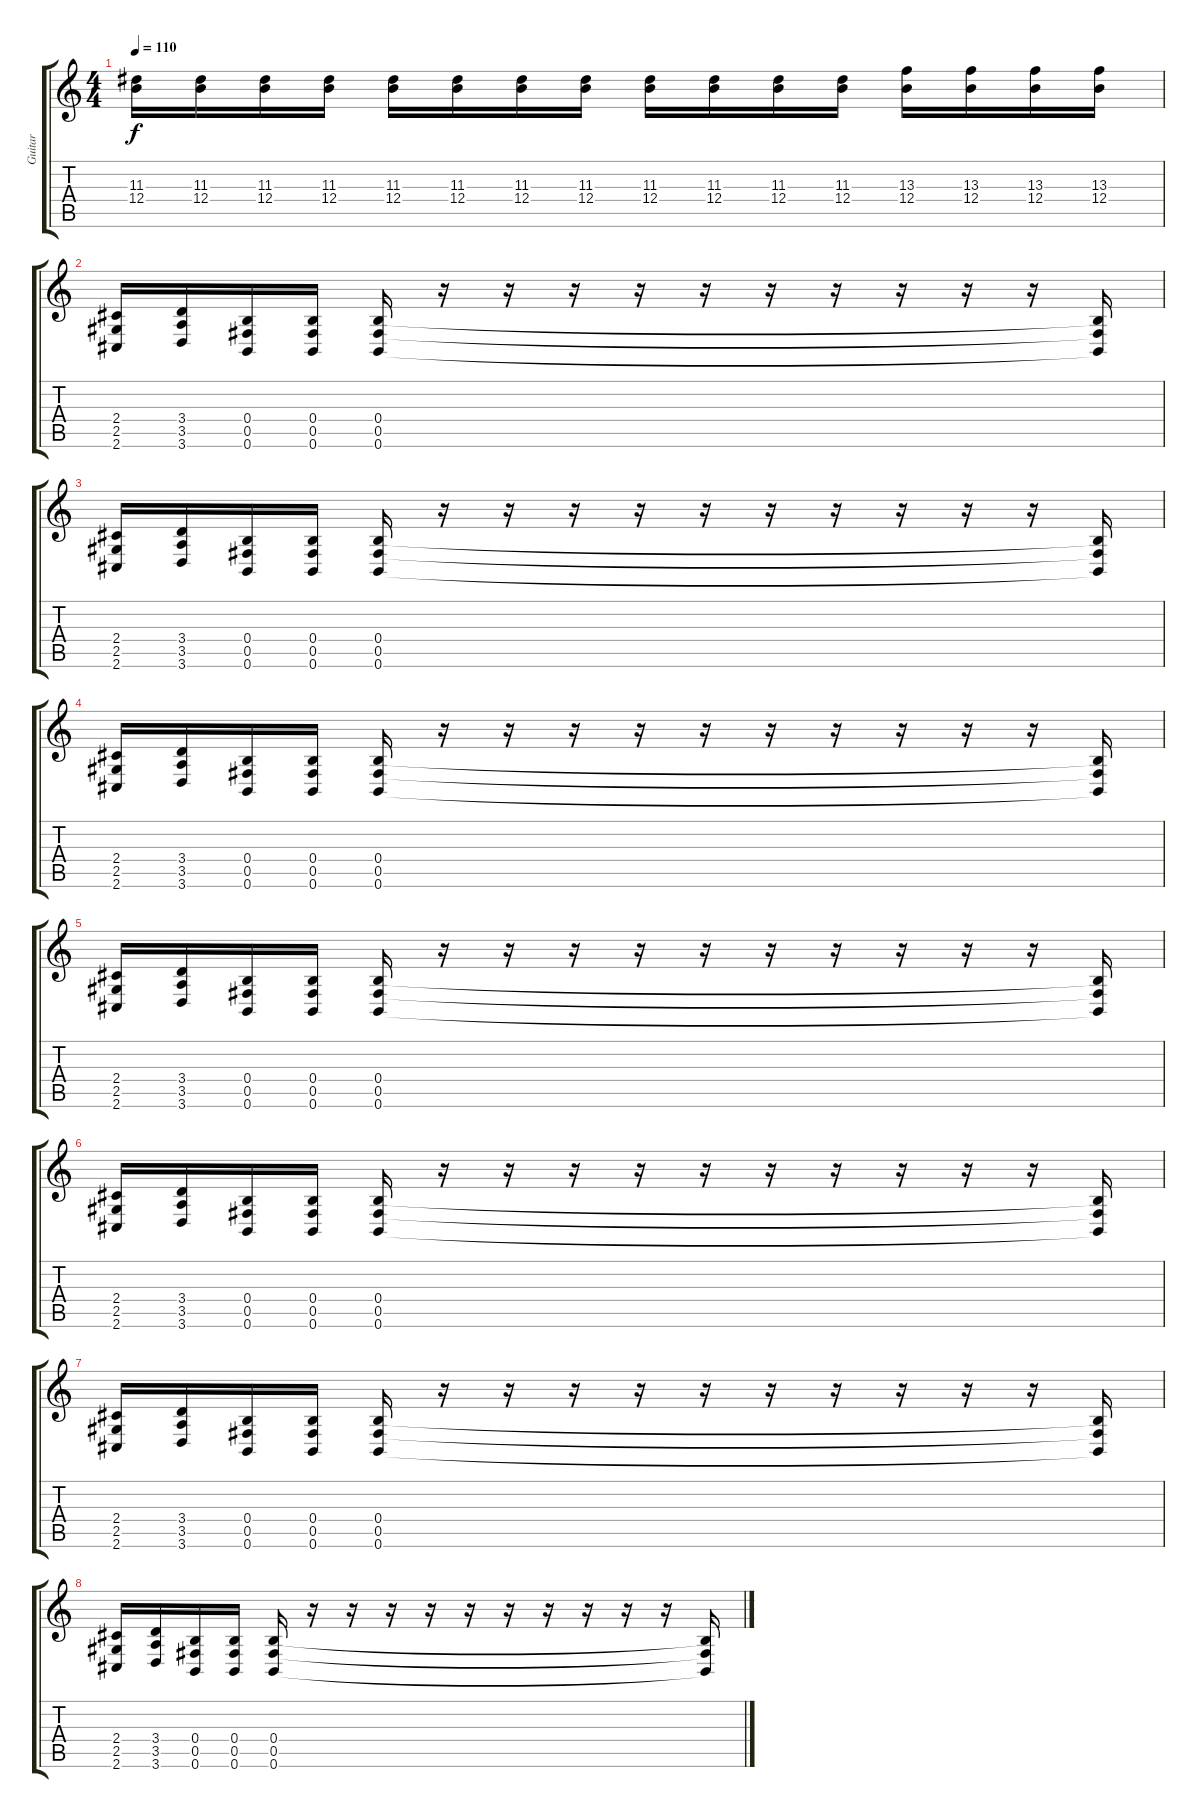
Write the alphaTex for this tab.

\track ("Guitar" "Guitar") {instrument distortionguitar}
\staff {score tabs}
\tuning (Db4 Ab3 E3 B2 Gb2 B1) {hide}
\ts (4 4)
\tempo 110
\clef g2
\ks c
(11.3 12.4).16{dy f volume 12} (11.3 12.4).16 (11.3 12.4).16 (11.3 12.4).16 (11.3 12.4).16 (11.3 12.4).16 (11.3 12.4).16 (11.3 12.4).16 (11.3 12.4).16 (11.3 12.4).16 (11.3 12.4).16 (11.3 12.4).16 (13.3 12.4).16 (13.3 12.4).16 (13.3 12.4).16 (13.3 12.4).16 |
(2.4 2.5 2.6).16 (3.4 3.5 3.6).16 (0.4 0.5 0.6).16 (0.4 0.5 0.6).16 (0.4 0.5 0.6).16 r.16 r.16 r.16 r.16 r.16 r.16 r.16 r.16 r.16 r.16 (0.4{t} 0.5{t} 0.6{t}).16 |
(2.4 2.5 2.6).16 (3.4 3.5 3.6).16 (0.4 0.5 0.6).16 (0.4 0.5 0.6).16 (0.4 0.5 0.6).16 r.16 r.16 r.16 r.16 r.16 r.16 r.16 r.16 r.16 r.16 (0.4{t} 0.5{t} 0.6{t}).16 |
(2.4 2.5 2.6).16 (3.4 3.5 3.6).16 (0.4 0.5 0.6).16 (0.4 0.5 0.6).16 (0.4 0.5 0.6).16 r.16 r.16 r.16 r.16 r.16 r.16 r.16 r.16 r.16 r.16 (0.4{t} 0.5{t} 0.6{t}).16 |
(2.4 2.5 2.6).16 (3.4 3.5 3.6).16 (0.4 0.5 0.6).16 (0.4 0.5 0.6).16 (0.4 0.5 0.6).16 r.16 r.16 r.16 r.16 r.16 r.16 r.16 r.16 r.16 r.16 (0.4{t} 0.5{t} 0.6{t}).16 |
(2.4 2.5 2.6).16 (3.4 3.5 3.6).16 (0.4 0.5 0.6).16 (0.4 0.5 0.6).16 (0.4 0.5 0.6).16 r.16 r.16 r.16 r.16 r.16 r.16 r.16 r.16 r.16 r.16 (0.4{t} 0.5{t} 0.6{t}).16 |
(2.4 2.5 2.6).16 (3.4 3.5 3.6).16 (0.4 0.5 0.6).16 (0.4 0.5 0.6).16 (0.4 0.5 0.6).16 r.16 r.16 r.16 r.16 r.16 r.16 r.16 r.16 r.16 r.16 (0.4{t} 0.5{t} 0.6{t}).16 |
(2.4 2.5 2.6).16 (3.4 3.5 3.6).16 (0.4 0.5 0.6).16 (0.4 0.5 0.6).16 (0.4 0.5 0.6).16 r.16 r.16 r.16 r.16 r.16 r.16 r.16 r.16 r.16 r.16 (0.4{t} 0.5{t} 0.6{t}).16
